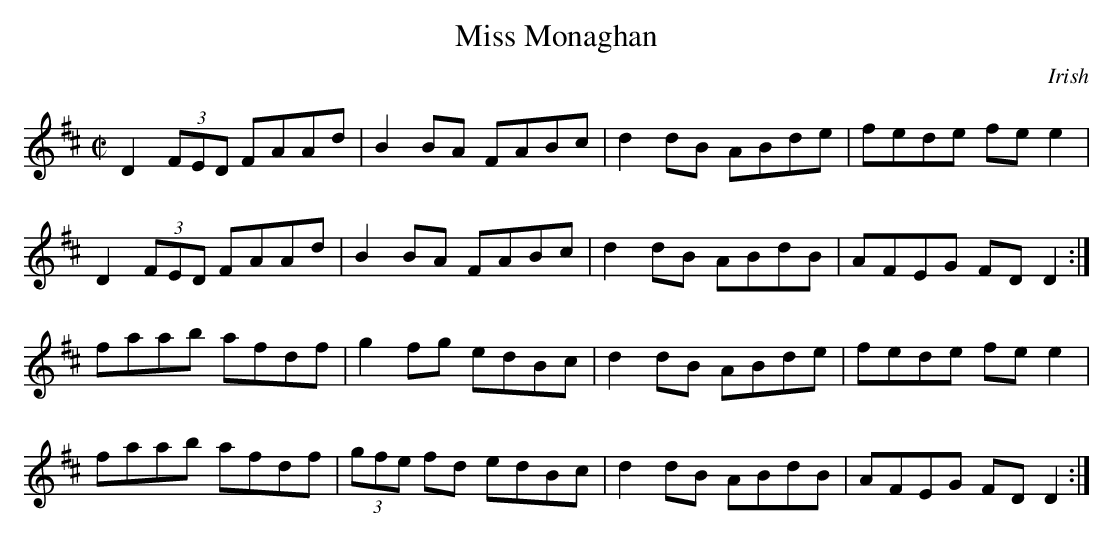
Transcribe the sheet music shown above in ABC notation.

X:1
T:Miss Monaghan
M:C|
K:D
D2 (3FED FAAd | B2 BA FABc | d2 dB ABde | fede fe e2 |
D2 (3FED FAAd | B2 BA FABc | d2 dB ABdB | AFEG FD D2 :|
faab afdf | g2 fg edBc | d2 dB ABde | fede fe e2 |
faab afdf | (3gfe fd edBc | d2 dB ABdB | AFEG FD D2 :|
